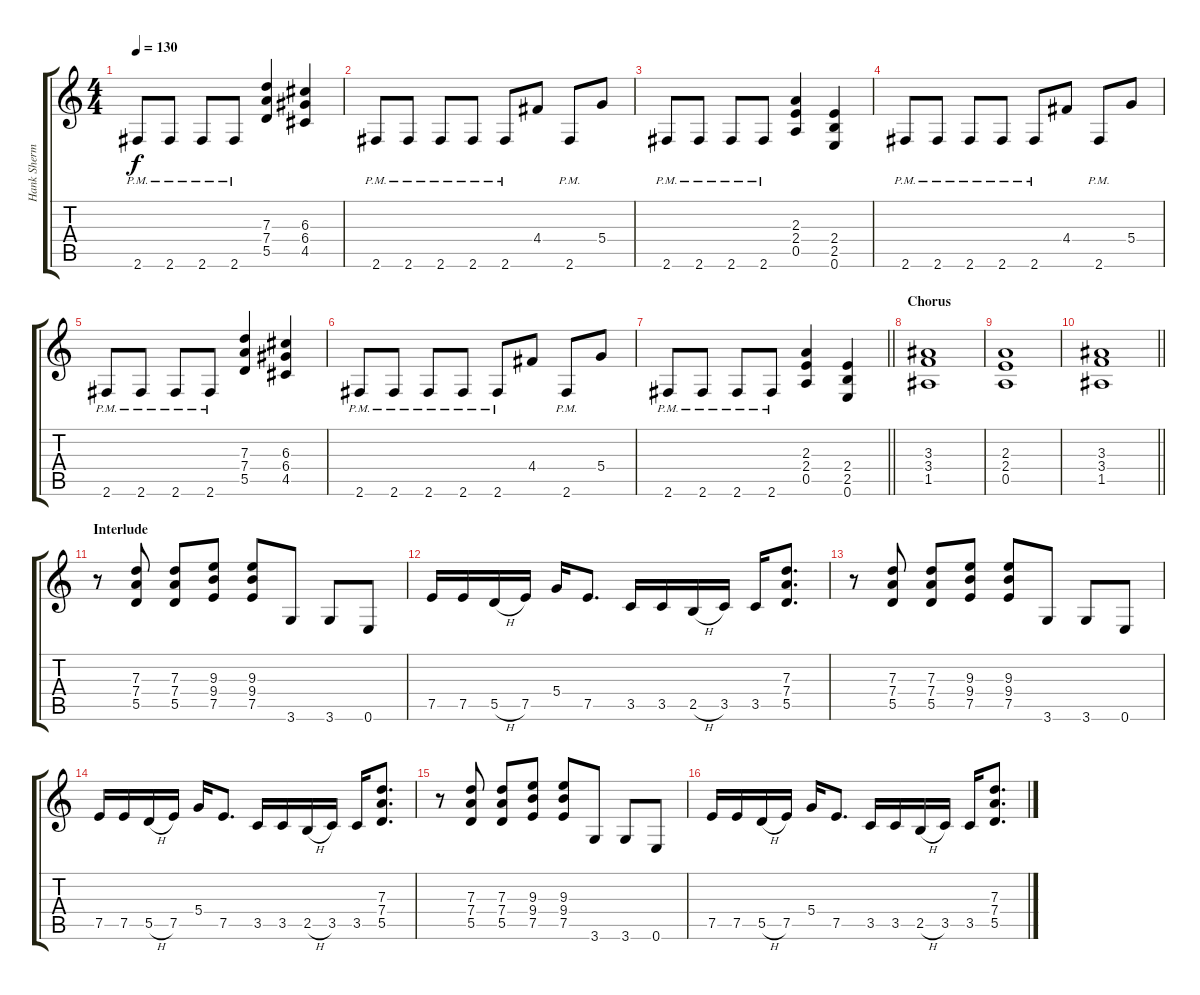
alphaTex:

\track ("Hank Sherman" "Hank Sherm") {instrument distortionguitar}
\staff {score tabs}
\tuning (E4 B3 G3 D3 A2 E2) {hide}
\ts (4 4)
\tempo 130
\clef g2
\ks c
2.6{pm}.8{dy f} 2.6{pm}.8 2.6{pm}.8 2.6{pm}.8 (7.3 7.4 5.5).4 (6.3 6.4 4.5).4 |
2.6{pm}.8 2.6{pm}.8 2.6{pm}.8 2.6{pm}.8 2.6{pm}.8 4.4.8 2.6{pm}.8 5.4.8 |
2.6{pm}.8 2.6{pm}.8 2.6{pm}.8 2.6{pm}.8 (2.3 2.4 0.5).4 (2.4 2.5 0.6).4 |
2.6{pm}.8 2.6{pm}.8 2.6{pm}.8 2.6{pm}.8 2.6{pm}.8 4.4.8 2.6{pm}.8 5.4.8 |
2.6{pm}.8 2.6{pm}.8 2.6{pm}.8 2.6{pm}.8 (7.3 7.4 5.5).4 (6.3 6.4 4.5).4 |
2.6{pm}.8 2.6{pm}.8 2.6{pm}.8 2.6{pm}.8 2.6{pm}.8 4.4.8 2.6{pm}.8 5.4.8 |
\barLineRight lightlight
2.6{pm}.8 2.6{pm}.8 2.6{pm}.8 2.6{pm}.8 (2.3 2.4 0.5).4 (2.4 2.5 0.6).4 |
\section ("" "Chorus")
(3.3 3.4 1.5).1 |
(2.3 2.4 0.5).1 |
\barLineRight lightlight
(3.3 3.4 1.5).1 |
\section ("" "Interlude")
r.8 (7.3 7.4 5.5).8 (7.3 7.4 5.5).8 (9.3 9.4 7.5).8 (9.3 9.4 7.5).8 3.6.8 3.6.8 0.6.8 |
7.5.16 7.5.16 5.5{h}.16 7.5.16 5.4.16 7.5.8{d} 3.5.16 3.5.16 2.5{h}.16 3.5.16 3.5.16 (7.3 7.4 5.5).8{d} |
r.8 (7.3 7.4 5.5).8 (7.3 7.4 5.5).8 (9.3 9.4 7.5).8 (9.3 9.4 7.5).8 3.6.8 3.6.8 0.6.8 |
7.5.16 7.5.16 5.5{h}.16 7.5.16 5.4.16 7.5.8{d} 3.5.16 3.5.16 2.5{h}.16 3.5.16 3.5.16 (7.3 7.4 5.5).8{d} |
r.8 (7.3 7.4 5.5).8 (7.3 7.4 5.5).8 (9.3 9.4 7.5).8 (9.3 9.4 7.5).8 3.6.8 3.6.8 0.6.8 |
7.5.16 7.5.16 5.5{h}.16 7.5.16 5.4.16 7.5.8{d} 3.5.16 3.5.16 2.5{h}.16 3.5.16 3.5.16 (7.3 7.4 5.5).8{d}
